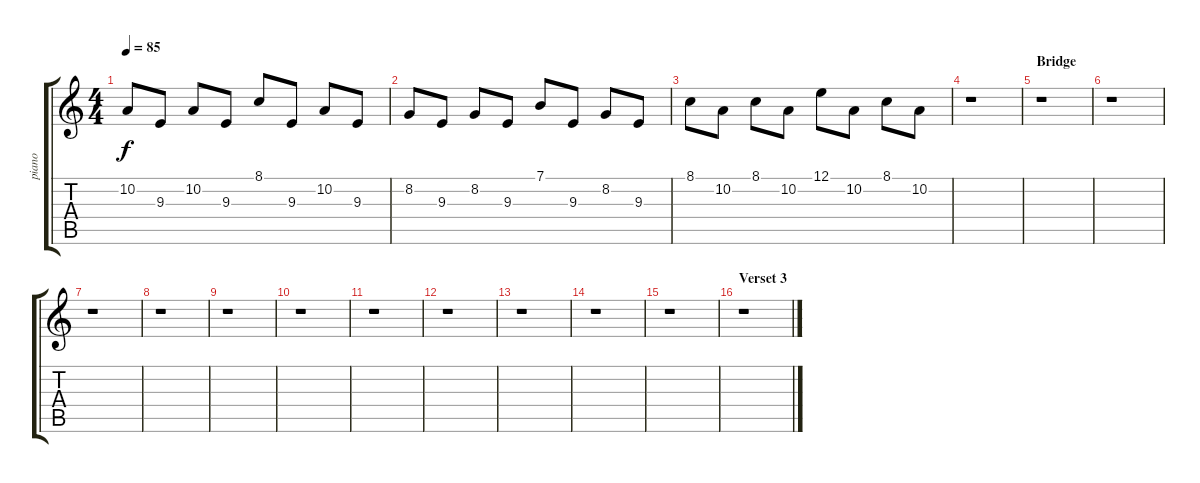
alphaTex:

\track ("piano" "piano") {instrument clavinet}
\staff {score tabs}
\tuning (E4 B3 G3 D3 A2 E2) {hide}
\ts (4 4)
\tempo 85
\clef g2
\ks c
10.2.8{dy f} 9.3.8 10.2.8 9.3.8 8.1.8 9.3.8 10.2.8 9.3.8 |
8.2.8 9.3.8 8.2.8 9.3.8 7.1.8 9.3.8 8.2.8 9.3.8 |
8.1.8 10.2.8 8.1.8 10.2.8 12.1.8 10.2.8 8.1.8 10.2.8 |
r.1 |
\section ("" "Bridge")
r.1 |
r.1 |
r.1 |
r.1 |
r.1 |
r.1 |
r.1 |
r.1 |
r.1 |
r.1 |
r.1 |
\section ("" "Verset 3")
r.1
